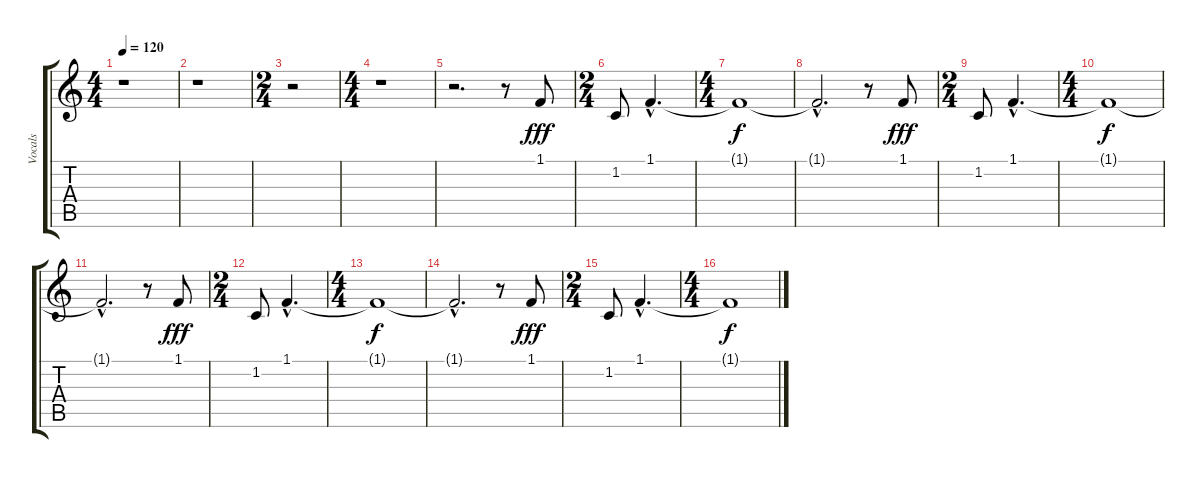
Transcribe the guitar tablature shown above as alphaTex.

\track ("Vocals" "Vocals") {instrument brightacousticpiano}
\staff {score tabs}
\tuning (E4 B3 G3 D3 A2 E2) {hide}
\ts (4 4)
\tempo 120
\clef g2
\ks c
r.1{dy fff} |
r.1 |
\ts (2 4)
r.2 |
\ts (4 4)
r.1 |
r.2{d} r.8 1.1.8 |
\ts (2 4)
1.2.8 1.1{hac}.4{d} |
\ts (4 4)
1.1{t}.1{dy f} |
1.1{hac t}.2{d} r.8 1.1.8{dy fff} |
\ts (2 4)
1.2.8 1.1{hac}.4{d} |
\ts (4 4)
1.1{t}.1{dy f} |
1.1{hac t}.2{d} r.8 1.1.8{dy fff} |
\ts (2 4)
1.2.8 1.1{hac}.4{d} |
\ts (4 4)
1.1{t}.1{dy f} |
1.1{hac t}.2{d} r.8 1.1.8{dy fff} |
\ts (2 4)
1.2.8 1.1{hac}.4{d} |
\ts (4 4)
1.1{t}.1{dy f}
